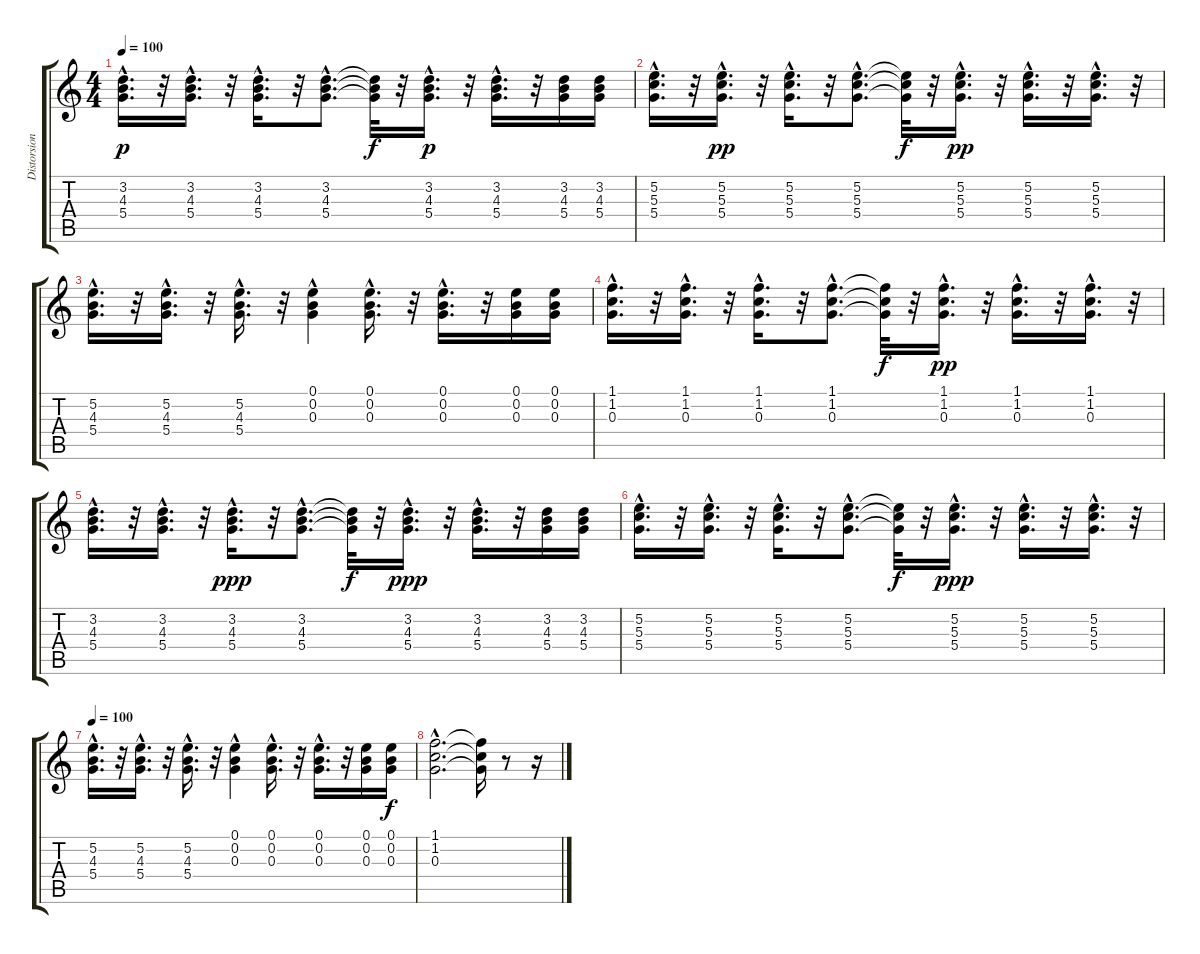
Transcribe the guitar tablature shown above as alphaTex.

\track ("Distorsion" "Distorsion") {instrument distortionguitar}
\staff {score tabs}
\tuning (E4 B3 G3 D3 A2 E2) {hide}
\ts (4 4)
\tempo 100
\clef g2
\ks c
(3.2{hac} 4.3{hac} 5.4{hac}).16{d dy p} r.32 (3.2{hac} 4.3{hac} 5.4{hac}).16{d} r.32 (3.2{hac} 4.3{hac} 5.4{hac}).16{d} r.32 (3.2{hac} 4.3{hac} 5.4{hac}).8{d} (3.2{t} 4.3{t} 5.4{t}).32{dy f} r.32 (3.2{hac} 4.3{hac} 5.4{hac}).16{d dy p} r.32 (3.2{hac} 4.3{hac} 5.4{hac}).16{d} r.32 (3.2 4.3 5.4).16 (3.2 4.3 5.4).16 |
(5.2{hac} 5.3{hac} 5.4{hac}).16{d} r.32 (5.2{hac} 5.3{hac} 5.4{hac}).16{d dy pp} r.32 (5.2{hac} 5.3{hac} 5.4{hac}).16{d} r.32 (5.2{hac} 5.3{hac} 5.4{hac}).8{d} (5.2{t} 5.3{t} 5.4{t}).32{dy f} r.32 (5.2{hac} 5.3{hac} 5.4{hac}).16{d dy pp} r.32 (5.2{hac} 5.3{hac} 5.4{hac}).16{d} r.32 (5.2{hac} 5.3{hac} 5.4{hac}).16{d} r.32 |
(5.2{hac} 4.3{hac} 5.4{hac}).16{d} r.32 (5.2{hac} 4.3{hac} 5.4{hac}).16{d} r.32 (5.2{hac} 4.3{hac} 5.4{hac}).16{d} r.32 (0.1{hac} 0.2 0.3).4 (0.1{hac} 0.2{hac} 0.3{hac}).16{d} r.32 (0.1{hac} 0.2{hac} 0.3{hac}).16{d} r.32 (0.1 0.2 0.3).16 (0.1 0.2 0.3).16 |
(1.1{hac} 1.2{hac} 0.3{hac}).16{d} r.32 (1.1{hac} 1.2{hac} 0.3{hac}).16{d} r.32 (1.1{hac} 1.2{hac} 0.3{hac}).16{d} r.32 (1.1{hac} 1.2{hac} 0.3{hac}).8{d} (1.1{t} 1.2{t} 0.3{t}).32{dy f} r.32 (1.1{hac} 1.2{hac} 0.3{hac}).16{d dy pp} r.32 (1.1{hac} 1.2{hac} 0.3{hac}).16{d} r.32 (1.1{hac} 1.2{hac} 0.3{hac}).16{d} r.32 |
(3.2{hac} 4.3{hac} 5.4{hac}).16{d} r.32 (3.2{hac} 4.3{hac} 5.4{hac}).16{d} r.32 (3.2{hac} 4.3{hac} 5.4{hac}).16{d dy ppp} r.32 (3.2{hac} 4.3{hac} 5.4{hac}).8{d} (3.2{t} 4.3{t} 5.4{t}).32{dy f} r.32 (3.2{hac} 4.3{hac} 5.4{hac}).16{d dy ppp} r.32 (3.2{hac} 4.3{hac} 5.4{hac}).16{d} r.32 (3.2 4.3 5.4).16 (3.2 4.3 5.4).16 |
(5.2{hac} 5.3{hac} 5.4{hac}).16{d} r.32 (5.2{hac} 5.3{hac} 5.4{hac}).16{d} r.32 (5.2{hac} 5.3{hac} 5.4{hac}).16{d} r.32 (5.2{hac} 5.3{hac} 5.4{hac}).8{d} (5.2{t} 5.3{t} 5.4{t}).32{dy f} r.32 (5.2{hac} 5.3{hac} 5.4{hac}).16{d dy ppp} r.32 (5.2{hac} 5.3{hac} 5.4{hac}).16{d} r.32 (5.2{hac} 5.3{hac} 5.4{hac}).16{d} r.32 |
\tempo 100
(5.2{hac} 4.3{hac} 5.4{hac}).16{d} r.32 (5.2{hac} 4.3{hac} 5.4{hac}).16{d} r.32 (5.2{hac} 4.3{hac} 5.4{hac}).16{d} r.32 (0.1{hac} 0.2 0.3).4 (0.1{hac} 0.2{hac} 0.3{hac}).16{d} r.32 (0.1{hac} 0.2{hac} 0.3{hac}).16{d} r.32 (0.1 0.2 0.3).16 (0.1 0.2 0.3).16{dy f} |
(1.1{hac} 1.2{hac} 0.3{hac}).2{d} (1.1{t} 1.2{t} 0.3{t}).16 r.8 r.16
